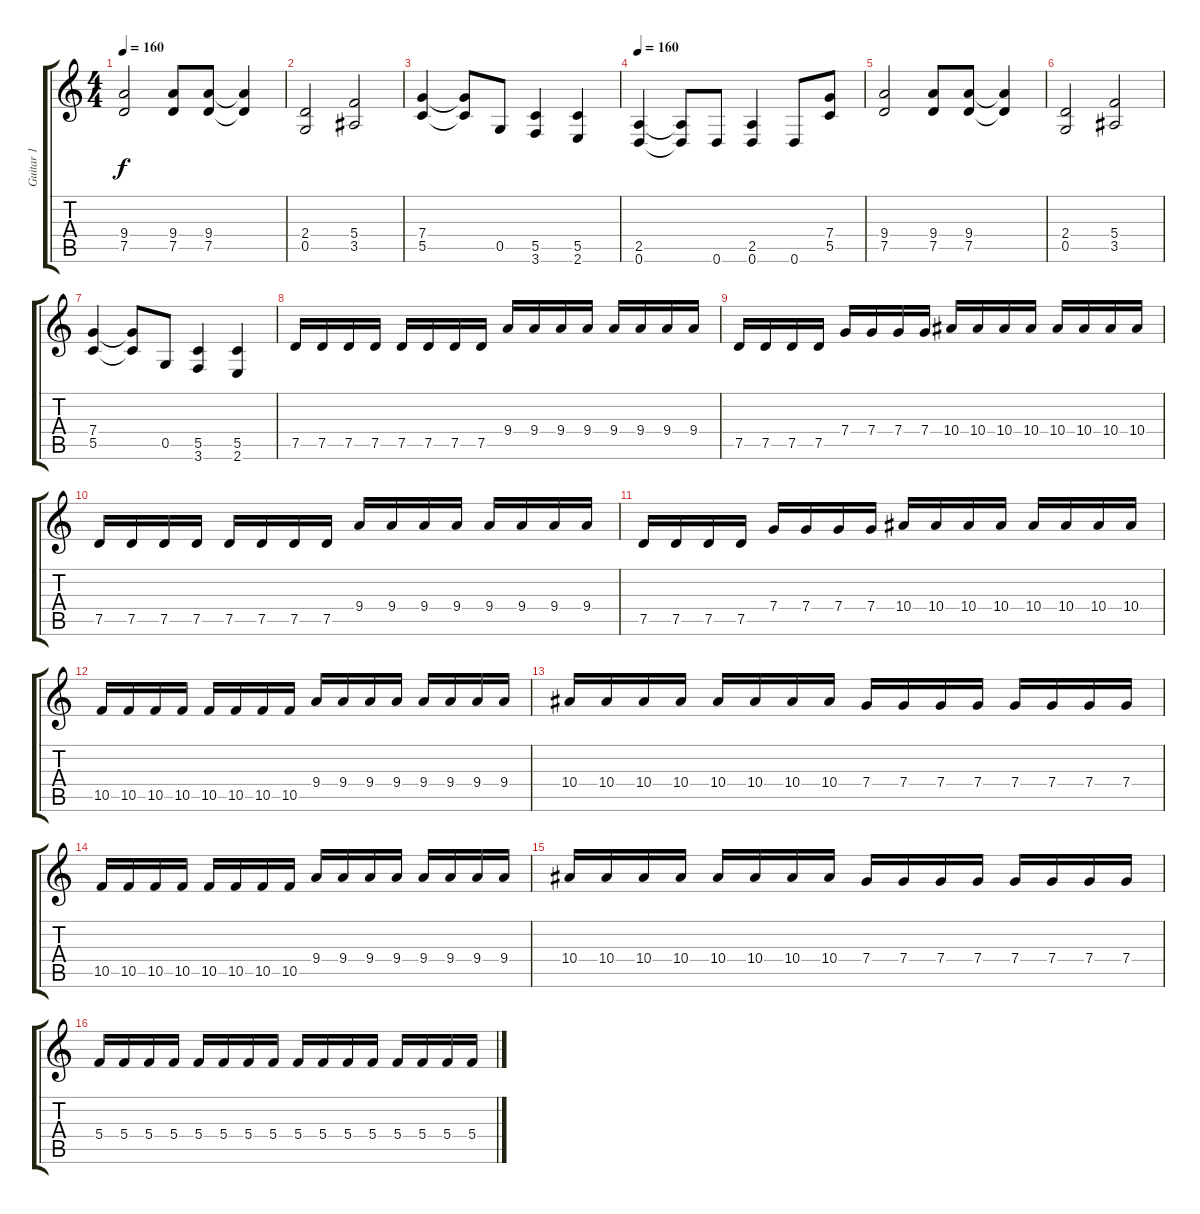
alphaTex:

\track ("Guitar 1" "Guitar 1") {instrument distortionguitar}
\staff {score tabs}
\tuning (D4 A3 F3 C3 G2 D2) {hide}
\ts (4 4)
\tempo 160
\clef g2
\ks c
(9.4 7.5).2{dy f} (9.4 7.5).8 (9.4 7.5).8 (9.4{t} 7.5{t}).4 |
(2.4 0.5).2 (5.4 3.5).2 |
(7.4 5.5).4 (7.4{t} 5.5{t}).8 0.5.8 (5.5 3.6).4 (5.5 2.6).4 |
\tempo 160
(2.5 0.6).4 (2.5{t} 0.6{t}).8 0.6.8 (2.5 0.6).4 0.6.8 (7.4 5.5).8 |
(9.4 7.5).2 (9.4 7.5).8 (9.4 7.5).8 (9.4{t} 7.5{t}).4 |
(2.4 0.5).2 (5.4 3.5).2 |
(7.4 5.5).4 (7.4{t} 5.5{t}).8 0.5.8 (5.5 3.6).4 (5.5 2.6).4 |
7.5.16 7.5.16 7.5.16 7.5.16 7.5.16 7.5.16 7.5.16 7.5.16 9.4.16 9.4.16 9.4.16 9.4.16 9.4.16 9.4.16 9.4.16 9.4.16 |
7.5.16 7.5.16 7.5.16 7.5.16 7.4.16 7.4.16 7.4.16 7.4.16 10.4.16 10.4.16 10.4.16 10.4.16 10.4.16 10.4.16 10.4.16 10.4.16 |
7.5.16 7.5.16 7.5.16 7.5.16 7.5.16 7.5.16 7.5.16 7.5.16 9.4.16 9.4.16 9.4.16 9.4.16 9.4.16 9.4.16 9.4.16 9.4.16 |
7.5.16 7.5.16 7.5.16 7.5.16 7.4.16 7.4.16 7.4.16 7.4.16 10.4.16 10.4.16 10.4.16 10.4.16 10.4.16 10.4.16 10.4.16 10.4.16 |
10.5.16 10.5.16 10.5.16 10.5.16 10.5.16 10.5.16 10.5.16 10.5.16 9.4.16 9.4.16 9.4.16 9.4.16 9.4.16 9.4.16 9.4.16 9.4.16 |
10.4.16 10.4.16 10.4.16 10.4.16 10.4.16 10.4.16 10.4.16 10.4.16 7.4.16 7.4.16 7.4.16 7.4.16 7.4.16 7.4.16 7.4.16 7.4.16 |
10.5.16 10.5.16 10.5.16 10.5.16 10.5.16 10.5.16 10.5.16 10.5.16 9.4.16 9.4.16 9.4.16 9.4.16 9.4.16 9.4.16 9.4.16 9.4.16 |
10.4.16 10.4.16 10.4.16 10.4.16 10.4.16 10.4.16 10.4.16 10.4.16 7.4.16 7.4.16 7.4.16 7.4.16 7.4.16 7.4.16 7.4.16 7.4.16 |
5.4.16 5.4.16 5.4.16 5.4.16 5.4.16 5.4.16 5.4.16 5.4.16 5.4.16 5.4.16 5.4.16 5.4.16 5.4.16 5.4.16 5.4.16 5.4.16
